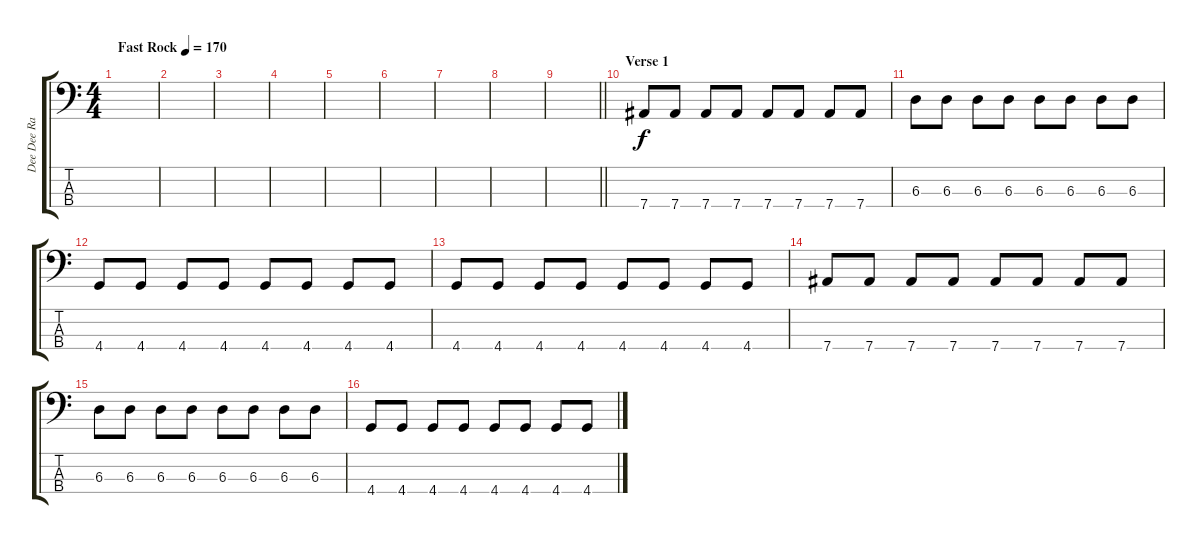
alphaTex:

\track ("Dee Dee Ramone (Thorsten)" "Dee Dee Ra") {instrument electricbasspick}
\staff {score tabs}
\tuning (Gb2 Db2 Ab1 Eb1) {hide}
\ts (4 4)
\tempo (170 "Fast Rock")
\clef f4
\ks c
|
|
|
|
|
|
|
|
\barLineRight lightlight
|
\section ("" "Verse 1")
7.4.8 7.4.8 7.4.8 7.4.8 7.4.8 7.4.8 7.4.8 7.4.8 |
6.3.8 6.3.8 6.3.8 6.3.8 6.3.8 6.3.8 6.3.8 6.3.8 |
4.4.8 4.4.8 4.4.8 4.4.8 4.4.8 4.4.8 4.4.8 4.4.8 |
4.4.8 4.4.8 4.4.8 4.4.8 4.4.8 4.4.8 4.4.8 4.4.8 |
7.4.8 7.4.8 7.4.8 7.4.8 7.4.8 7.4.8 7.4.8 7.4.8 |
6.3.8 6.3.8 6.3.8 6.3.8 6.3.8 6.3.8 6.3.8 6.3.8 |
4.4.8 4.4.8 4.4.8 4.4.8 4.4.8 4.4.8 4.4.8 4.4.8
